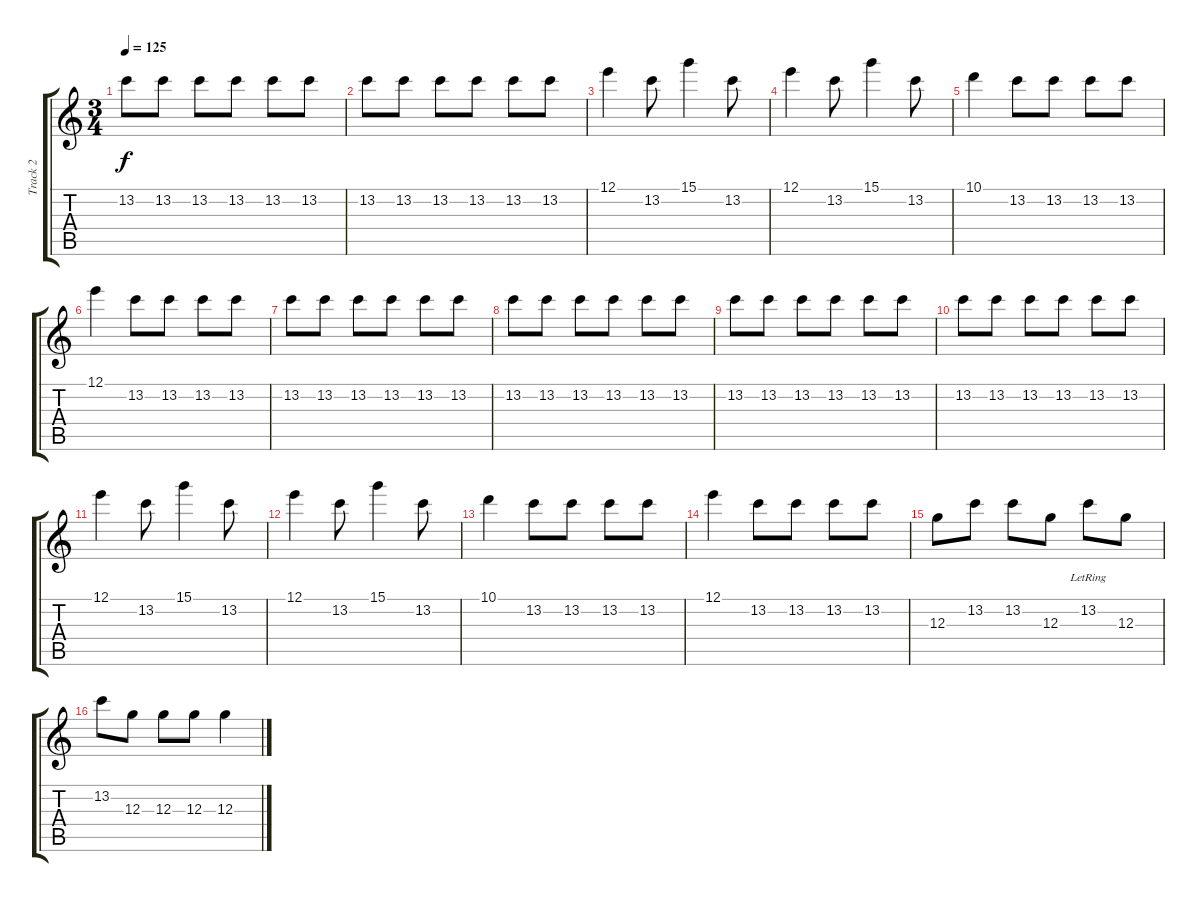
\track ("Track 2" "Track 2") {instrument electricguitarjazz}
\staff {score tabs}
\tuning (E4 B3 G3 D3 A2 E2) {hide}
\ts (3 4)
\tempo 125
\clef g2
\ks c
13.2.8{dy f} 13.2.8 13.2.8 13.2.8 13.2.8 13.2.8 |
13.2.8 13.2.8 13.2.8 13.2.8 13.2.8 13.2.8 |
12.1.4 13.2.8 15.1.4 13.2.8 |
12.1.4 13.2.8 15.1.4 13.2.8 |
10.1.4 13.2.8 13.2.8 13.2.8 13.2.8 |
12.1.4 13.2.8 13.2.8 13.2.8 13.2.8 |
13.2.8 13.2.8 13.2.8 13.2.8 13.2.8 13.2.8 |
13.2.8 13.2.8 13.2.8 13.2.8 13.2.8 13.2.8 |
13.2.8 13.2.8 13.2.8 13.2.8 13.2.8 13.2.8 |
13.2.8 13.2.8 13.2.8 13.2.8 13.2.8 13.2.8 |
12.1.4 13.2.8 15.1.4 13.2.8 |
12.1.4 13.2.8 15.1.4 13.2.8 |
10.1.4 13.2.8 13.2.8 13.2.8 13.2.8 |
12.1.4 13.2.8 13.2.8 13.2.8 13.2.8 |
12.3.8 13.2.8 13.2.8 12.3.8 13.2{lr}.8 12.3.8 |
13.2.8 12.3.8 12.3.8 12.3.8 12.3{sl}.4
